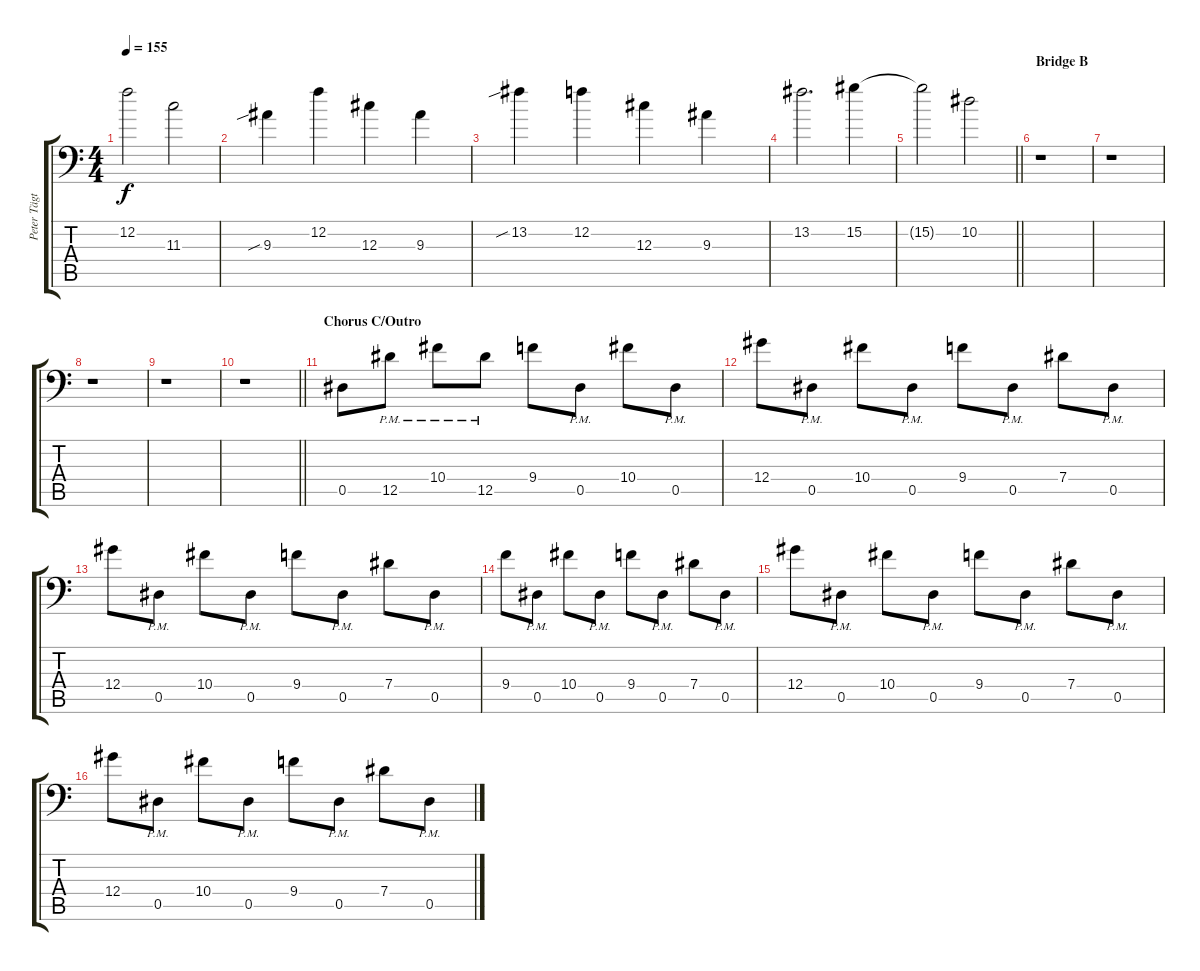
\track ("Peter Tägtgren (Lead 1)" "Peter Tägt") {instrument distortionguitar}
\staff {score tabs}
\tuning (Bb3 F3 Db3 Ab2 Eb2 Bb1) {hide}
\ts (4 4)
\tempo 155
\clef f4
\ks c
12.2{t}.2{dy f} 11.3.2 |
9.3{sib}.4 12.2.4 12.3.4 9.3.4 |
13.2{sib}.4 12.2.4 12.3.4 9.3.4 |
13.2.2{d} 15.2.4 |
\barLineRight lightlight
15.2{t}.2 10.2.2 |
\section ("" "Bridge B")
r.1 |
r.1 |
r.1 |
r.1 |
\barLineRight lightlight
r.1 |
\section ("" "Chorus C/Outro")
0.5.8 12.5{pm}.8 10.4{pm}.8 12.5{pm}.8 9.4.8 0.5{pm}.8 10.4.8 0.5{pm}.8 |
12.4.8 0.5{pm}.8 10.4.8 0.5{pm}.8 9.4.8 0.5{pm}.8 7.4.8 0.5{pm}.8 |
12.4.8 0.5{pm}.8 10.4.8 0.5{pm}.8 9.4.8 0.5{pm}.8 7.4.8 0.5{pm}.8 |
9.4.8 0.5{pm}.8 10.4.8 0.5{pm}.8 9.4.8 0.5{pm}.8 7.4.8 0.5{pm}.8 |
12.4.8 0.5{pm}.8 10.4.8 0.5{pm}.8 9.4.8 0.5{pm}.8 7.4.8 0.5{pm}.8 |
12.4.8 0.5{pm}.8 10.4.8 0.5{pm}.8 9.4.8 0.5{pm}.8 7.4.8 0.5{pm}.8
